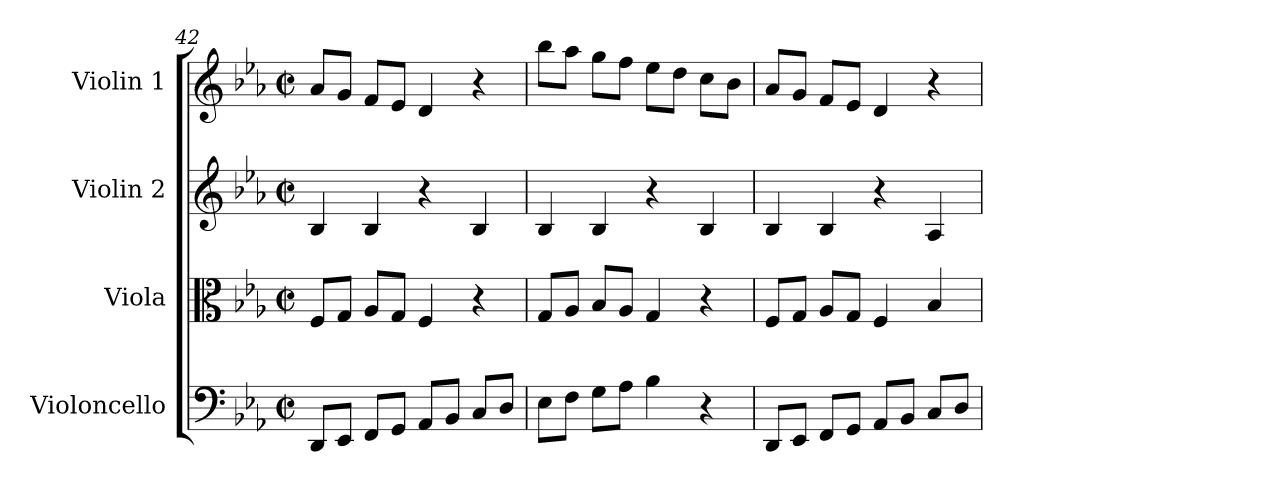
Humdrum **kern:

**kern	**kern	**kern	**kern
*part4	*part3	*part2	*part1
*staff4	*staff3	*staff2	*staff1
*I"Violoncello	*I"Viola	*I"Violin 2	*I"Violin 1
*I'Vc	*I'Vla	*I'Vln	*I'Vln
*clefF4	*clefC3	*clefG2	*clefG2
*k[b-e-a-]	*k[b-e-a-]	*k[b-e-a-]	*k[b-e-a-]
*M2/2	*M2/2	*M2/2	*M2/2
*met(c|)	*met(c|)	*met(c|)	*met(c|)
=42	=42	=42	=42
8DD/L	8F/L	4B-/	8a-/L
8EE-/J	8G/J	.	8g/J
8FF/L	8A-/L	4B-/	8f/L
8GG/J	8G/J	.	8e-/J
8AA-/L	4F/	4r	4d/
8BB-/J	.	.	.
8C/L	4r	4B-/	4r
8D/J	.	.	.
=43	=43	=43	=43
8E-\L	8G/L	4B-/	8bb-\L
8F\J	8A-/J	.	8aa-\J
8G\L	8B-/L	4B-/	8gg\L
8A-\J	8A-/J	.	8ff\J
4B-\	4G/	4r	8ee-\L
.	.	.	8dd\J
4r	4r	4B-/	8cc\L
.	.	.	8b-\J
=44	=44	=44	=44
8DD/L	8F/L	4B-/	8a-/L
8EE-/J	8G/J	.	8g/J
8FF/L	8A-/L	4B-/	8f/L
8GG/J	8G/J	.	8e-/J
8AA-/L	4F/	4r	4d/
8BB-/J	.	.	.
8C/L	4B-/	4A-/	4r
8D/J	.	.	.
=	=	=	=
*-	*-	*-	*-
